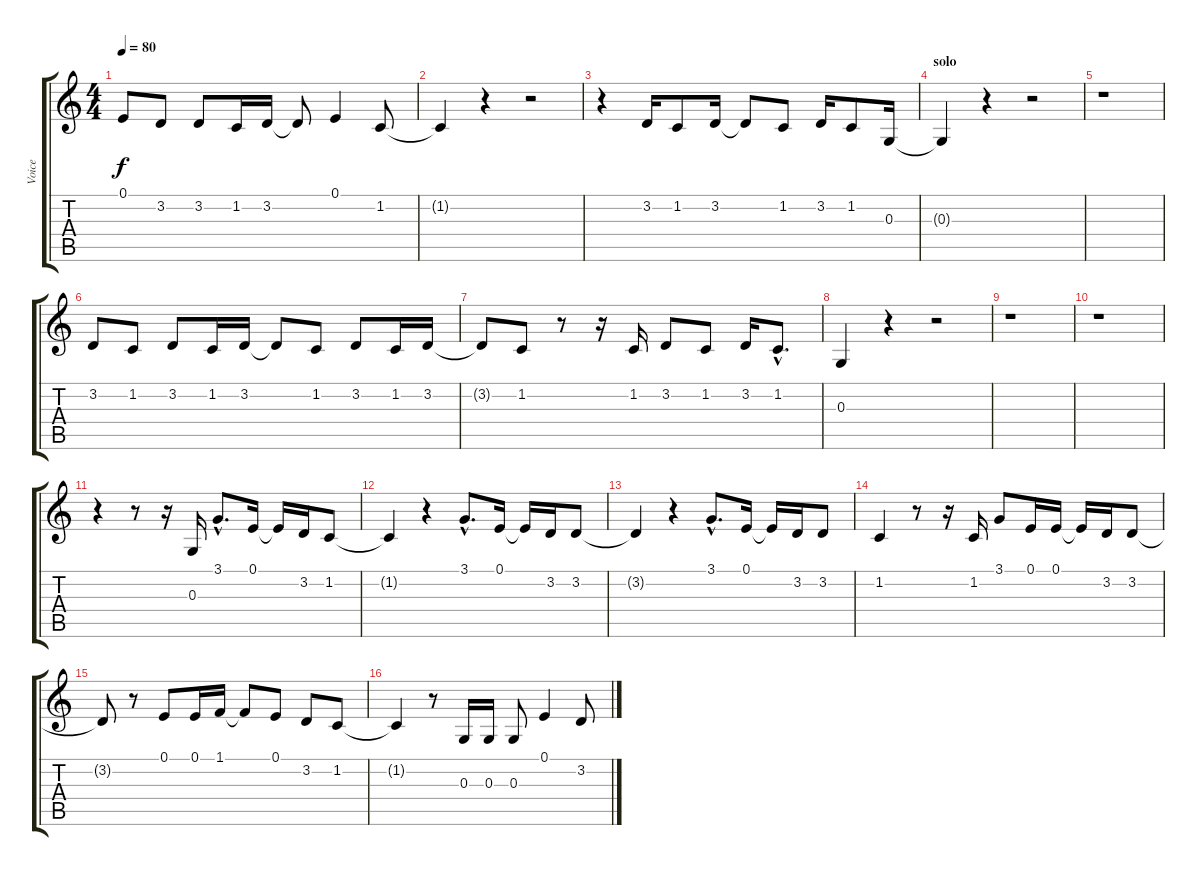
\track ("Voice" "Voice") {instrument tenorsax}
\staff {score tabs}
\tuning (E4 B3 G3 D3 A2 E2) {hide}
\ts (4 4)
\tempo 80
\clef g2
\ks c
0.1{t}.8{dy f} 3.2.8 3.2.8 1.2.16 3.2.16 3.2{t}.8 0.1.4 1.2.8 |
1.2{t}.4 r.4 r.2 |
r.4 3.2.16 1.2.8 3.2.16 3.2{t}.8 1.2.8 3.2.16 1.2.8 0.3.16 |
\section ("" "solo")
0.3{t}.4 r.4 r.2 |
r.1 |
3.2.8 1.2.8 3.2.8 1.2.16 3.2.16 3.2{t}.8 1.2.8 3.2.8 1.2.16 3.2.16 |
3.2{t}.8 1.2.8 r.8 r.16 1.2.16 3.2.8 1.2.8 3.2.16 1.2{hac}.8{d} |
0.3.4 r.4 r.2 |
r.1 |
r.1 |
r.4 r.8 r.16 0.3.16 3.1{hac}.8{d} 0.1.16 0.1{t}.16 3.2.16 1.2.8 |
1.2{t}.4 r.4 3.1{hac}.8{d} 0.1.16 0.1{t}.16 3.2.16 3.2.8 |
3.2{t}.4 r.4 3.1{hac}.8{d} 0.1.16 0.1{t}.16 3.2.16 3.2.8 |
1.2.4 r.8 r.16 1.2.16 3.1.8 0.1.16 0.1.16 0.1{t}.16 3.2.16 3.2.8 |
3.2{t}.8 r.8 0.1.8 0.1.16 1.1.16 1.1{t}.8 0.1.8 3.2.8 1.2.8 |
1.2{t}.4 r.8 0.3.16 0.3.16 0.3.8 0.1.4 3.2.8
